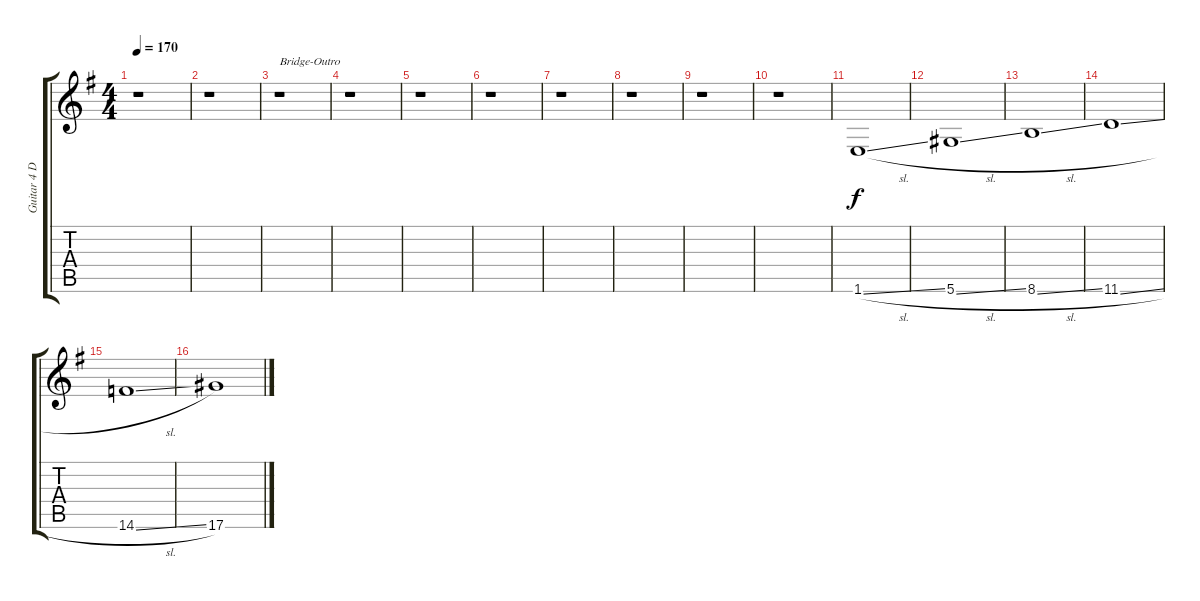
\track ("Guitar 4 Delay" "Guitar 4 D") {instrument distortionguitar}
\staff {score tabs}
\tuning (Eb4 Bb3 Gb3 Db3 Ab2 Eb2) {hide}
\ts (4 4)
\tempo 170
\clef g2
\ks g
r.1{dy f} |
r.1 |
r.1{txt "Bridge-Outro"} |
r.1 |
r.1 |
r.1 |
r.1 |
r.1 |
r.1 |
r.1 |
1.6{sl}.1 |
5.6{sl}.1 |
8.6{sl}.1 |
11.6{sl}.1 |
14.6{sl}.1 |
17.6{sl}.1
